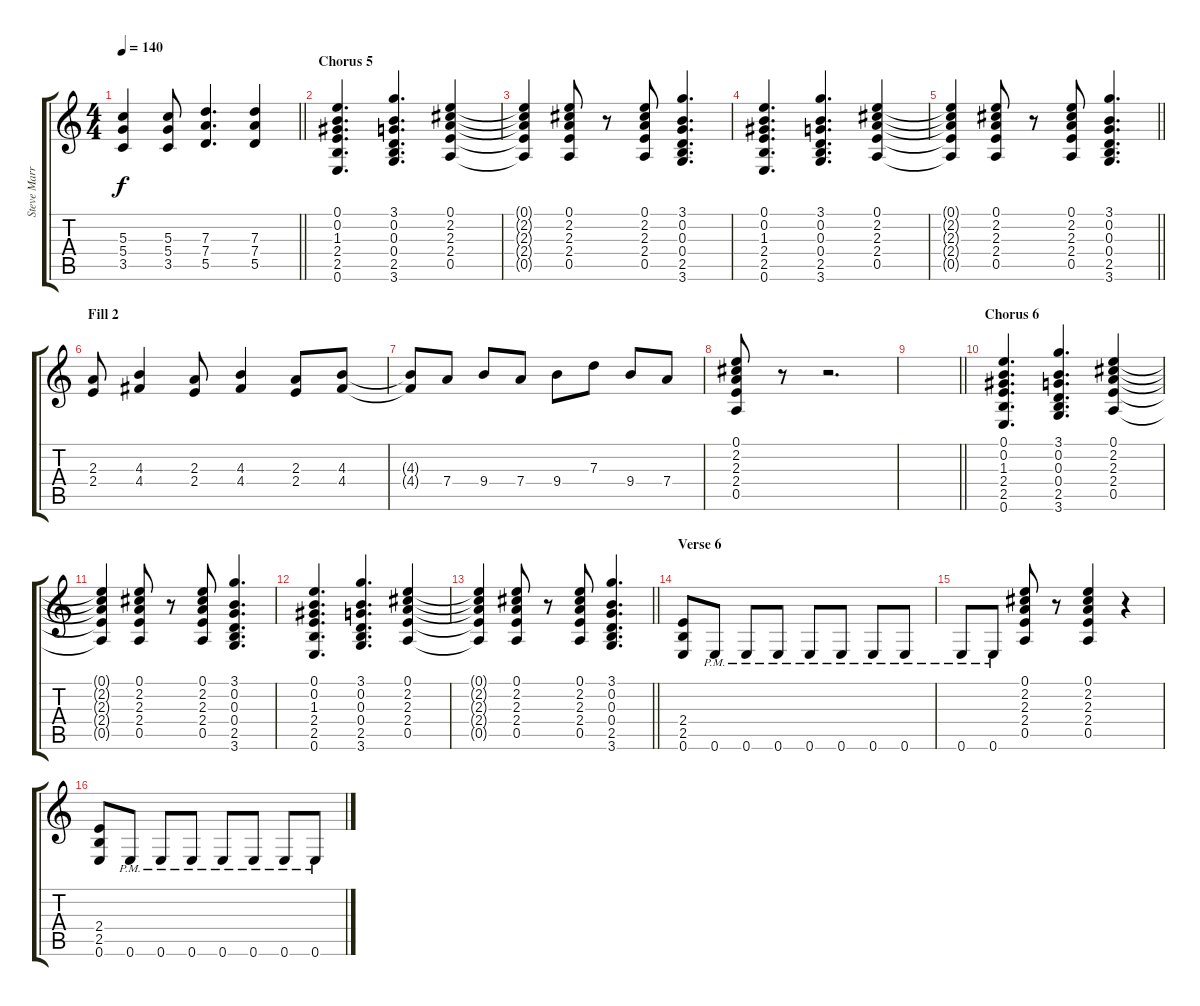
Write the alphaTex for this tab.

\track ("Steve Marriot (Guitar)" "Steve Marr") {instrument distortionguitar}
\staff {score tabs}
\tuning (E4 B3 G3 D3 A2 E2) {hide}
\ts (4 4)
\tempo 140
\clef g2
\barLineRight lightlight
\ks c
(5.3 5.4 3.5).4{dy f} (5.3 5.4 3.5).8 (7.3 7.4 5.5).4{d} (7.3 7.4 5.5).4 |
\section ("" "Chorus 5")
(0.1 0.2 1.3 2.4 2.5 0.6).4{d} (3.1 0.2 0.3 0.4 2.5 3.6).4{d} (0.1 2.2 2.3 2.4 0.5).4 |
(0.1{t} 2.2{t} 2.3{t} 2.4{t} 0.5{t}).4 (0.1 2.2 2.3 2.4 0.5).8 r.8 (0.1 2.2 2.3 2.4 0.5).8 (3.1 0.2 0.3 0.4 2.5 3.6).4{d} |
(0.1 0.2 1.3 2.4 2.5 0.6).4{d} (3.1 0.2 0.3 0.4 2.5 3.6).4{d} (0.1 2.2 2.3 2.4 0.5).4 |
\barLineRight lightlight
(0.1{t} 2.2{t} 2.3{t} 2.4{t} 0.5{t}).4 (0.1 2.2 2.3 2.4 0.5).8 r.8 (0.1 2.2 2.3 2.4 0.5).8 (3.1 0.2 0.3 0.4 2.5 3.6).4{d} |
\section ("" "Fill 2")
(2.3 2.4).8 (4.3 4.4).4 (2.3 2.4).8 (4.3 4.4).4 (2.3 2.4).8 (4.3 4.4).8 |
(4.3{t} 4.4{t}).8 7.4.8 9.4.8 7.4.8 9.4.8 7.3.8 9.4.8 7.4.8 |
(0.1 2.2 2.3 2.4 0.5).8 r.8 r.2{d} |
\barLineRight lightlight
|
\section ("" "Chorus 6")
(0.1 0.2 1.3 2.4 2.5 0.6).4{d} (3.1 0.2 0.3 0.4 2.5 3.6).4{d} (0.1 2.2 2.3 2.4 0.5).4 |
(0.1{t} 2.2{t} 2.3{t} 2.4{t} 0.5{t}).4 (0.1 2.2 2.3 2.4 0.5).8 r.8 (0.1 2.2 2.3 2.4 0.5).8 (3.1 0.2 0.3 0.4 2.5 3.6).4{d} |
(0.1 0.2 1.3 2.4 2.5 0.6).4{d} (3.1 0.2 0.3 0.4 2.5 3.6).4{d} (0.1 2.2 2.3 2.4 0.5).4 |
\barLineRight lightlight
(0.1{t} 2.2{t} 2.3{t} 2.4{t} 0.5{t}).4 (0.1 2.2 2.3 2.4 0.5).8 r.8 (0.1 2.2 2.3 2.4 0.5).8 (3.1 0.2 0.3 0.4 2.5 3.6).4{d} |
\section ("" "Verse 6")
(2.4 2.5 0.6).8 0.6{pm}.8 0.6{pm}.8 0.6{pm}.8 0.6{pm}.8 0.6{pm}.8 0.6{pm}.8 0.6{pm}.8 |
0.6{pm}.8 0.6{pm}.8 (0.1 2.2 2.3 2.4 0.5).8 r.8 (0.1 2.2 2.3 2.4 0.5).4 r.4 |
(2.4 2.5 0.6).8 0.6{pm}.8 0.6{pm}.8 0.6{pm}.8 0.6{pm}.8 0.6{pm}.8 0.6{pm}.8 0.6{pm}.8
